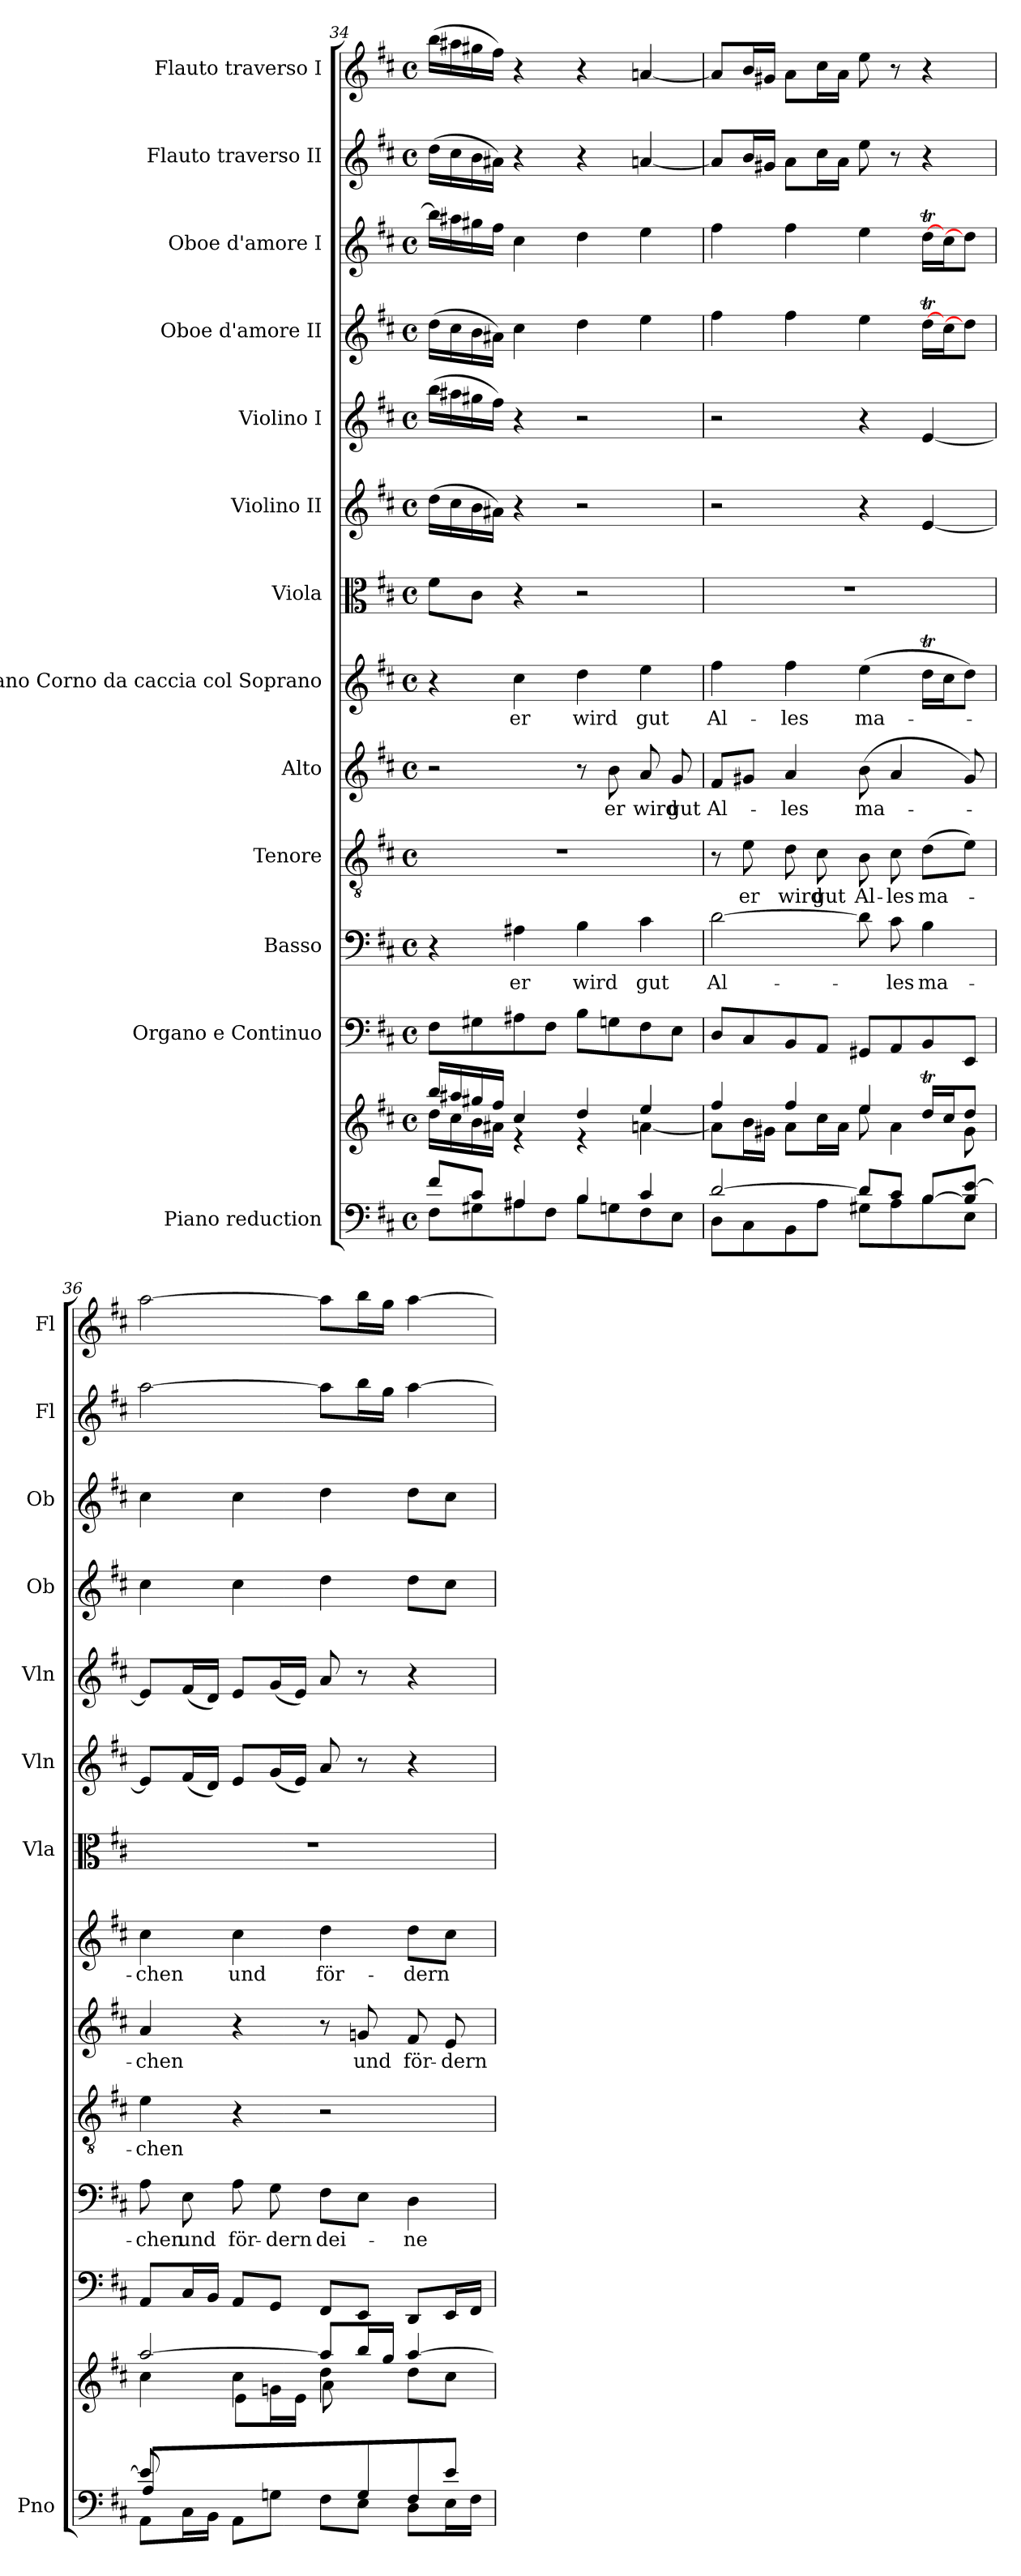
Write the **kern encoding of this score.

**kern	**kern	**kern	**kern	**text	**kern	**text	**kern	**text	**kern	**text	**kern	**kern	**kern	**kern	**kern	**kern	**kern
*part13	*part13	*part12	*part11	*part11	*part10	*part10	*part9	*part9	*part8	*part8	*part7	*part6	*part5	*part4	*part3	*part2	*part1
*staff14	*staff13	*staff12	*staff11	*staff11	*staff10	*staff10	*staff9	*staff9	*staff8	*staff8	*staff7	*staff6	*staff5	*staff4	*staff3	*staff2	*staff1
*I"Piano reduction	*	*I"Organo e Continuo	*I"Basso	*	*I"Tenore	*	*I"Alto	*	*I"Soprano Corno da caccia col Soprano	*	*I"Viola	*I"Violino II	*I"Violino I	*I"Oboe d'amore II	*I"Oboe d'amore I	*I"Flauto traverso II	*I"Flauto traverso I
*I'Pno	*	*	*	*	*	*	*	*	*	*	*I'Vla	*I'Vln	*I'Vln	*I'Ob	*I'Ob	*I'Fl	*I'Fl
*clefF4	*clefG2	*clefF4	*clefF4	*	*clefGv2	*	*clefG2	*	*clefG2	*	*clefC3	*clefG2	*clefG2	*clefG2	*clefG2	*clefG2	*clefG2
*k[f#c#]	*k[f#c#]	*k[f#c#]	*k[f#c#]	*	*k[f#c#]	*	*k[f#c#]	*	*k[f#c#]	*	*k[f#c#]	*k[f#c#]	*k[f#c#]	*k[f#c#]	*k[f#c#]	*k[f#c#]	*k[f#c#]
*M4/4	*M4/4	*M4/4	*M4/4	*	*M4/4	*	*M4/4	*	*M4/4	*	*M4/4	*M4/4	*M4/4	*M4/4	*M4/4	*M4/4	*M4/4
*met(c)	*met(c)	*met(c)	*met(c)	*	*met(c)	*	*met(c)	*	*met(c)	*	*met(c)	*met(c)	*met(c)	*met(c)	*met(c)	*met(c)	*met(c)
=34	=34	=34	=34	=34	=34	=34	=34	=34	=34	=34	=34	=34	=34	=34	=34	=34	=34
*^	*^	*	*	*	*	*	*	*	*	*	*	*	*	*	*	*	*
8f#/L	8F#\L	16bb/LL	16dd\LL	8F#\L	4r	.	1r	.	2r	.	4r	.	8f#\L	(>16dd\LL	(>16bb\LL	(>16dd\LL	16bb\LL]	(>16dd\LL	(>16bb\LL
.	.	16aa#X/	16cc#\	.	.	.	.	.	.	.	.	.	.	16cc#\	16aa#X\	16cc#\	16aa#X\	16cc#\	16aa#X\
8c#/J	8G#X\	16gg#X/	16b\	8G#X\	.	.	.	.	.	.	.	.	8c#\J	16b\	16gg#X\	16b\	16gg#X\	16b\	16gg#X\
.	.	16ff#/JJ	16a#X\JJ	.	.	.	.	.	.	.	.	.	.	16a#X\JJ)	16ff#\JJ)	16a#X\JJ)	16ff#\JJ	16a#X\JJ)	16ff#\JJ)
!	!	!	!	!	!	!LO:LY:b	!	!	!	!	!	!LO:LY:b	!	!	!	!	!	!	!
4A#X/	8A#\	4cc#/	4r	8A#X\	4A#X\	er	.	.	.	.	4cc#\	er	4r	4r	4r	4cc#\	4cc#\	4r	4r
.	8F#\J	.	.	8F#\J	.	.	.	.	.	.	.	.	.	.	.	.	.	.	.
!	!	!	!	!	!	!LO:LY:b	!	!	!	!	!	!LO:LY:b	!	!	!	!	!	!	!
4B/	8B\L	4dd/	4r	8B\L	4B\	wird	.	.	8r	.	4dd\	wird	2r	2r	2r	4dd\	4dd\	4r	4r
!	!	!	!	!	!	!	!	!	!	!LO:LY:b	!	!	!	!	!	!	!	!	!
.	8Gn\	.	.	8Gn\	.	.	.	.	8b\	er	.	.	.	.	.	.	.	.	.
!	!	!	!	!	!	!LO:LY:b	!	!	!	!LO:LY:b	!	!LO:LY:b	!	!	!	!	!	!	!
4c#/	8F#\	4ee/	[4an\	8F#\	4c#\	gut	.	.	8a/	wird	4ee\	gut	.	.	.	4ee\	4ee\	[4an/	[4an/
!	!	!	!	!	!	!	!	!	!	!LO:LY:b	!	!	!	!	!	!	!	!	!
.	8E\J	.	.	8E\J	.	.	.	.	8g/	gut	.	.	.	.	.	.	.	.	.
=35	=35	=35	=35	=35	=35	=35	=35	=35	=35	=35	=35	=35	=35	=35	=35	=35	=35	=35	=35
!	!	!	!	!	!	!LO:LY:b	!	!	!	!LO:LY:b	!	!LO:LY:b	!	!	!	!	!	!	!
[2d/	8D\L	4ff#/	8a\L]	8D/L	[2d\	Al-	8r	.	8f#/L	Al-	4ff#\	Al-	1r	2r	2r	4ff#\	4ff#\	8a/L]	8a/L]
!	!	!	!	!	!	!	!	!LO:LY:b	!	!	!	!	!	!	!	!	!	!	!
.	8C#\	.	16b\L	8C#/	.	.	8e\	er	8g#X/J	.	.	.	.	.	.	.	.	16b/L	16b/L
.	.	.	16g#X\JJ	.	.	.	.	.	.	.	.	.	.	.	.	.	.	16g#X/JJ	16g#X/JJ
!	!	!	!	!	!	!	!	!LO:LY:b	!	!LO:LY:b	!	!LO:LY:b	!	!	!	!	!	!	!
.	8BB\	4ff#/	8a\L	8BB/	.	.	8d\	wird	4a/	-les	4ff#\	-les	.	.	.	4ff#\	4ff#\	8a\L	8a\L
!	!	!	!	!	!	!	!	!LO:LY:b	!	!	!	!	!	!	!	!	!	!	!
.	8A\J	.	16cc#\L	8AA/J	.	.	8c#\	gut	.	.	.	.	.	.	.	.	.	16cc#\L	16cc#\L
.	.	.	16a\JJ	.	.	.	.	.	.	.	.	.	.	.	.	.	.	16a\JJ	16a\JJ
!	!	!	!	!	!	!	!	!LO:LY:b	!	!LO:LY:b	!	!LO:LY:b	!	!	!	!	!	!	!
8d/L]	8G#X\L	4ee/	8ee\	8GG#X/L	8d\]	.	8B\	Al-	(>8b\	ma-	(>4ee\	ma-	.	4r	4r	4ee\	4ee\	8ee\	8ee\
!	!	!	!	!	!	!LO:LY:b	!	!LO:LY:b	!	!	!	!	!	!	!	!	!	!	!
8c#/J	8A\	.	4a\	8AA/	8c#\	-les	8c#\	-les	4a/	.	.	.	.	.	.	.	.	8r	8r
!	!	!	!	!	!	!LO:LY:b	!	!LO:LY:b	!	!	!	!	!	!	!	!	!	!	!
[8B/L	8B\	16ddT/LL	.	8BB/	4B\	ma-	(>8d\L	ma-	.	.	16ddT\LL	.	.	[4e/	[4e/	[16ddT\LL	[16ddT\LL	4r	4r
.	.	16cc#/J	.	.	.	.	.	.	.	.	16cc#\J	.	.	.	.	16cc#\J	16cc#\J	.	.
8B/] [8e/J	8E\J	8dd/J	8g#\	8EE/J	.	.	8e\J)	.	8g#/)	.	8dd\J)	.	.	.	.	8dd\J]	8dd\J]	.	.
!!LO:PB:g=z
=36	=36	=36	=36	=36	=36	=36	=36	=36	=36	=36	=36	=36	=36	=36	=36	=36	=36	=36	=36
*	*^	*^	*^	*	*	*	*	*	*	*	*	*	*	*	*	*	*	*	*
!	!	!	!	!	!	!	!	!	!LO:LY:b	!	!LO:LY:b	!	!LO:LY:b	!	!LO:LY:b	!	!	!	!	!	!	!
8e/L]	4A/	8AA\L	[2aa/	4cc#\	8ryy	4ryy	8AA/L	8A\	-chen	4e\	-chen	4a/	-chen	4cc#\	-chen	1r	8e/L]	8e/L]	4cc#\	4cc#\	[2aa\	[2aa\
!	!	!	!	!	!	!	!	!	!LO:LY:b	!	!	!	!	!	!	!	!	!	!	!	!	!
2..ryy	.	16C#\L	.	.	16f#\L	.	16C#/L	8E\	und	.	.	.	.	.	.	.	(<16f#/L	(<16f#/L	.	.	.	.
.	.	16BB\JJ	.	.	16d\JJ	.	16BB/JJ	.	.	.	.	.	.	.	.	.	16d/JJ)	16d/JJ)	.	.	.	.
!	!	!	!	!	!	!	!	!	!LO:LY:b	!	!	!	!	!	!LO:LY:b	!	!	!	!	!	!	!
.	4.ryy	8AA\L	.	4cc#\	4ryy	8e\L	8AA/L	8A\	för-	4r	.	4r	.	4cc#\	und	.	8e/L	8e/L	4cc#\	4cc#\	.	.
!	!	!	!	!	!	!	!	!	!LO:LY:b	!	!	!	!	!	!	!	!	!	!	!	!	!
.	.	8Gn\J	.	.	.	16gn\L	8GG/J	8G\	-dern	.	.	.	.	.	.	.	(<16g/L	(<16g/L	.	.	.	.
.	.	.	.	.	.	16e\JJ	.	.	.	.	.	.	.	.	.	.	16e/JJ)	16e/JJ)	.	.	.	.
!	!	!	!	!	!	!	!	!	!LO:LY:b	!	!	!	!	!	!LO:LY:b	!	!	!	!	!	!	!
.	.	8F#\L	8aa/L]	4dd\	2ryy	8a\L	8FF#/L	8F#\L	dei-	2r	.	8r	.	4dd\	för-	.	8a/	8a/	4dd\	4dd\	8aa\L]	8aa\L]
!	!	!	!	!	!	!	!	!	!	!	!	!	!LO:LY:b	!	!	!	!	!	!	!	!	!
.	8G/	8E\J	16bb/L	.	.	4.ryy	8EE/J	8E\J	.	.	.	8gn/	und	.	.	.	8r	8r	.	.	16bb\L	16bb\L
.	.	.	16gg/JJ	.	.	.	.	.	.	.	.	.	.	.	.	.	.	.	.	.	16gg\JJ	16gg\JJ
!	!	!	!	!	!	!	!	!	!LO:LY:b	!	!	!	!LO:LY:b	!	!LO:LY:b	!	!	!	!	!	!	!
.	8F#/	8D\L	[4aa/	8dd\L	.	.	8DD/L	4D\	-ne	.	.	8f#/	för-	8dd\L	-dern	.	4r	4r	8dd\L	8dd\L	[4aa\	[4aa\
!	!	!	!	!	!	!	!	!	!	!	!	!	!LO:LY:b	!	!	!	!	!	!	!	!	!
.	8e/J	16E\L	.	8cc#\J	.	.	16EE/L	.	.	.	.	8e/	-dern	8cc#\J	.	.	.	.	8cc#\J	8cc#\J	.	.
.	.	16F#\JJ	.	.	.	.	16FF#/JJ	.	.	.	.	.	.	.	.	.	.	.	.	.	.	.
*v	*v	*v	*	*	*	*	*	*	*	*	*	*	*	*	*	*	*	*	*	*	*	*
*	*v	*v	*v	*v	*	*	*	*	*	*	*	*	*	*	*	*	*	*	*	*
=	=	=	=	=	=	=	=	=	=	=	=	=	=	=	=	=	=
*-	*-	*-	*-	*-	*-	*-	*-	*-	*-	*-	*-	*-	*-	*-	*-	*-	*-
